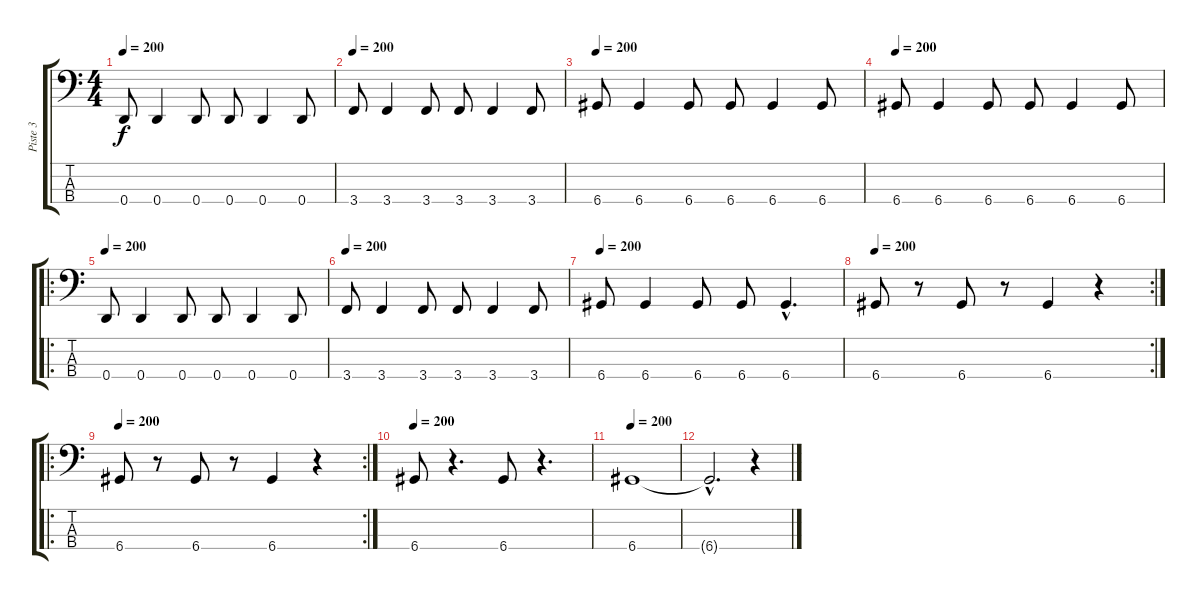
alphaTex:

\track ("Piste 3" "Piste 3") {instrument fretlessbass}
\staff {score tabs}
\tuning (G2 D2 A1 D1) {hide}
\ts (4 4)
\tempo 200
\clef f4
\ks c
0.4.8{dy f} 0.4.4 0.4.8 0.4.8 0.4.4 0.4.8 |
\tempo 200
3.4.8 3.4.4 3.4.8 3.4.8 3.4.4 3.4.8 |
\tempo 200
6.4.8 6.4.4 6.4.8 6.4.8 6.4.4 6.4.8 |
\tempo 200
6.4.8 6.4.4 6.4.8 6.4.8 6.4.4 6.4.8 |
\ro
\tempo 200
0.4.8 0.4.4 0.4.8 0.4.8 0.4.4 0.4.8 |
\tempo 200
3.4.8 3.4.4 3.4.8 3.4.8 3.4.4 3.4.8 |
\tempo 200
6.4.8 6.4.4 6.4.8 6.4.8 6.4{hac}.4{d} |
\rc 2
\tempo 200
6.4.8 r.8 6.4.8 r.8 6.4.4 r.4 |
\ro
\rc 2
\tempo 200
6.4.8 r.8 6.4.8 r.8 6.4.4 r.4 |
\tempo 200
6.4.8 r.4{d} 6.4.8 r.4{d} |
\tempo 200
6.4.1 |
6.4{hac t}.2{d} r.4
